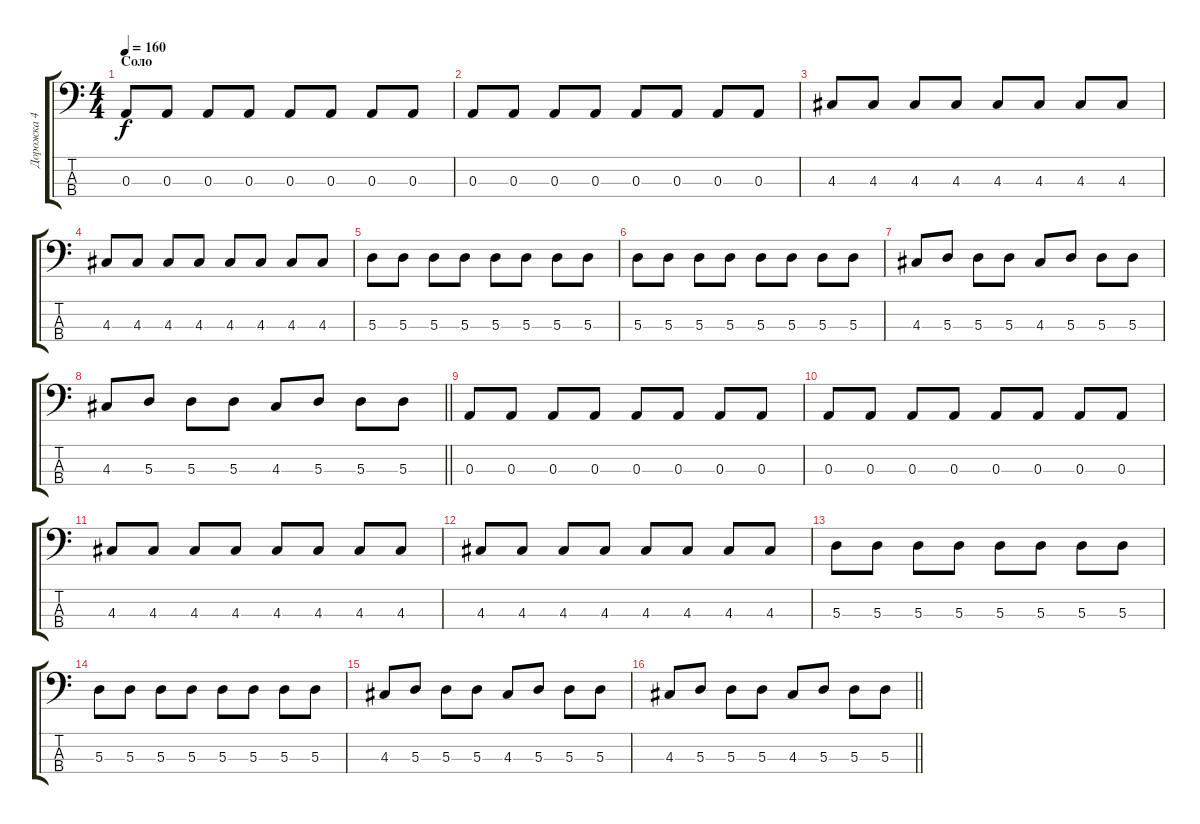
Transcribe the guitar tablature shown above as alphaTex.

\track ("Дорожка 4" "Дорожка 4") {instrument electricbassfinger}
\staff {score tabs}
\tuning (G2 D2 A1 E1) {hide}
\ts (4 4)
\section ("" "Соло")
\tempo 160
\clef f4
\ks c
0.3.8{dy f} 0.3.8 0.3.8 0.3.8 0.3.8 0.3.8 0.3.8 0.3.8 |
0.3.8 0.3.8 0.3.8 0.3.8 0.3.8 0.3.8 0.3.8 0.3.8 |
4.3.8 4.3.8 4.3.8 4.3.8 4.3.8 4.3.8 4.3.8 4.3.8 |
4.3.8 4.3.8 4.3.8 4.3.8 4.3.8 4.3.8 4.3.8 4.3.8 |
5.3.8 5.3.8 5.3.8 5.3.8 5.3.8 5.3.8 5.3.8 5.3.8 |
5.3.8 5.3.8 5.3.8 5.3.8 5.3.8 5.3.8 5.3.8 5.3.8 |
4.3.8 5.3.8 5.3.8 5.3.8 4.3.8 5.3.8 5.3.8 5.3.8 |
\barLineRight lightlight
4.3.8 5.3.8 5.3.8 5.3.8 4.3.8 5.3.8 5.3.8 5.3.8 |
0.3.8 0.3.8 0.3.8 0.3.8 0.3.8 0.3.8 0.3.8 0.3.8 |
0.3.8 0.3.8 0.3.8 0.3.8 0.3.8 0.3.8 0.3.8 0.3.8 |
4.3.8 4.3.8 4.3.8 4.3.8 4.3.8 4.3.8 4.3.8 4.3.8 |
4.3.8 4.3.8 4.3.8 4.3.8 4.3.8 4.3.8 4.3.8 4.3.8 |
5.3.8 5.3.8 5.3.8 5.3.8 5.3.8 5.3.8 5.3.8 5.3.8 |
5.3.8 5.3.8 5.3.8 5.3.8 5.3.8 5.3.8 5.3.8 5.3.8 |
4.3.8 5.3.8 5.3.8 5.3.8 4.3.8 5.3.8 5.3.8 5.3.8 |
\barLineRight lightlight
4.3.8 5.3.8 5.3.8 5.3.8 4.3.8 5.3.8 5.3.8 5.3.8
